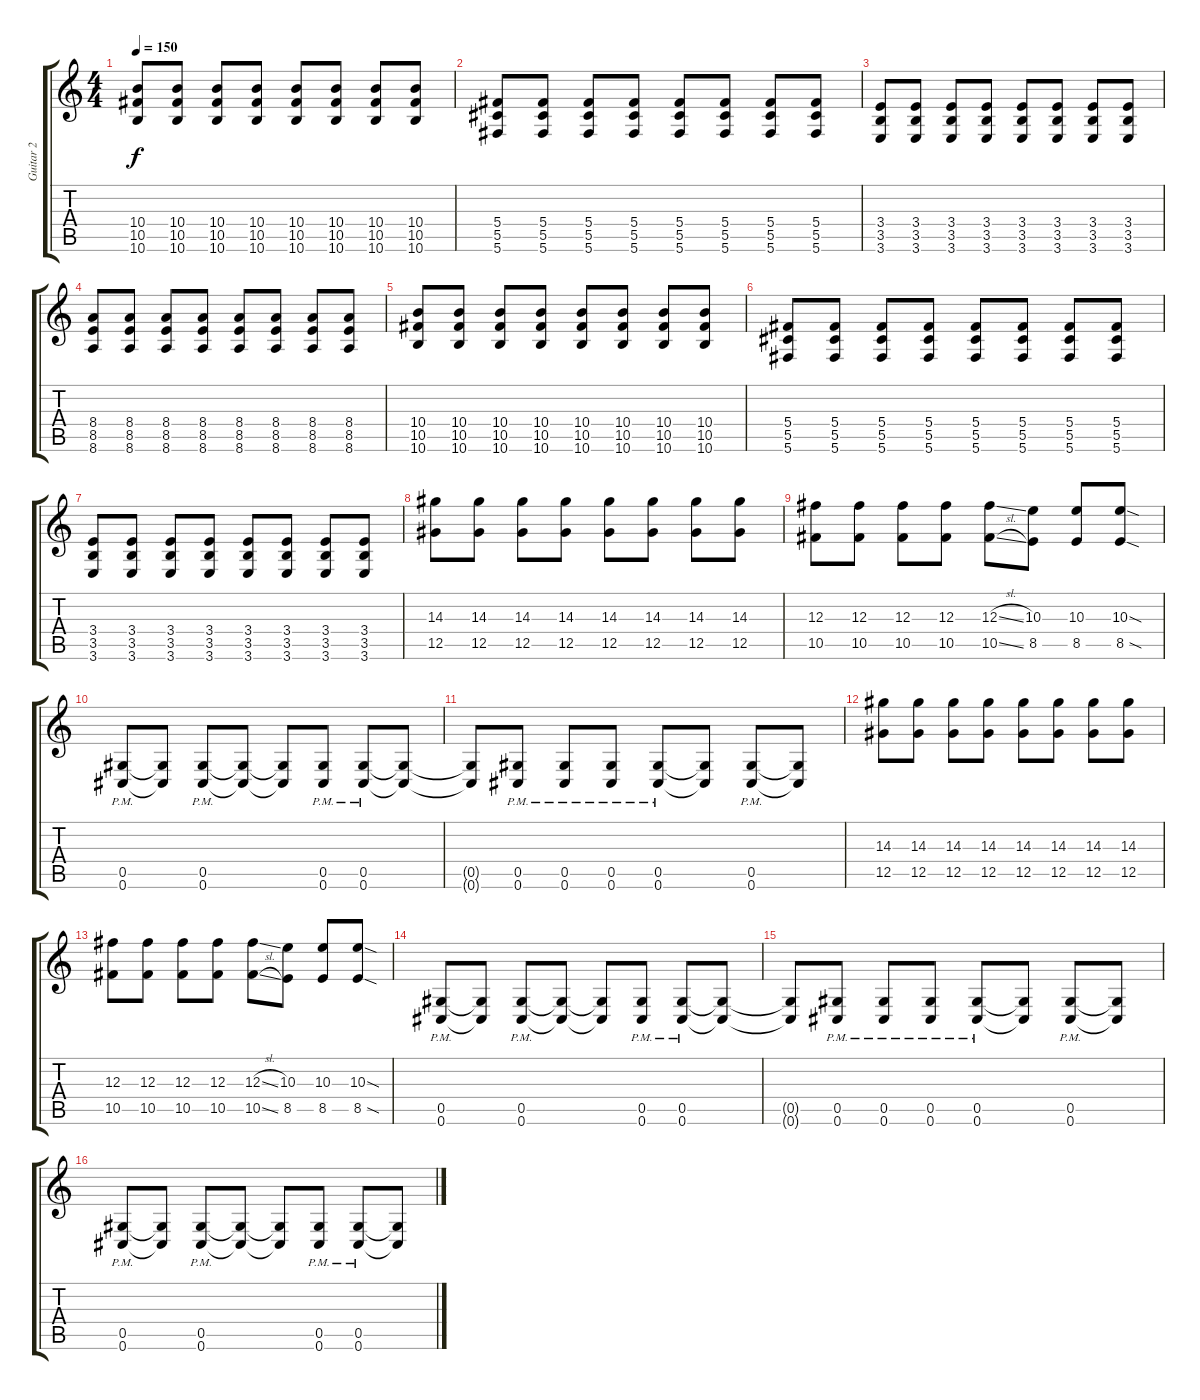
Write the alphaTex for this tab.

\track ("Guitar 2" "Guitar 2") {instrument distortionguitar}
\staff {score tabs}
\tuning (Eb4 Bb3 Gb3 Db3 Ab2 Db2) {hide}
\ts (4 4)
\tempo 150
\clef g2
\ks c
(10.4 10.5 10.6).8{dy f} (10.4 10.5 10.6).8 (10.4 10.5 10.6).8 (10.4 10.5 10.6).8 (10.4 10.5 10.6).8 (10.4 10.5 10.6).8 (10.4 10.5 10.6).8 (10.4 10.5 10.6).8 |
(5.4 5.5 5.6).8 (5.4 5.5 5.6).8 (5.4 5.5 5.6).8 (5.4 5.5 5.6).8 (5.4 5.5 5.6).8 (5.4 5.5 5.6).8 (5.4 5.5 5.6).8 (5.4 5.5 5.6).8 |
(3.4 3.5 3.6).8 (3.4 3.5 3.6).8 (3.4 3.5 3.6).8 (3.4 3.5 3.6).8 (3.4 3.5 3.6).8 (3.4 3.5 3.6).8 (3.4 3.5 3.6).8 (3.4 3.5 3.6).8 |
(8.4 8.5 8.6).8 (8.4 8.5 8.6).8 (8.4 8.5 8.6).8 (8.4 8.5 8.6).8 (8.4 8.5 8.6).8 (8.4 8.5 8.6).8 (8.4 8.5 8.6).8 (8.4 8.5 8.6).8 |
(10.4 10.5 10.6).8 (10.4 10.5 10.6).8 (10.4 10.5 10.6).8 (10.4 10.5 10.6).8 (10.4 10.5 10.6).8 (10.4 10.5 10.6).8 (10.4 10.5 10.6).8 (10.4 10.5 10.6).8 |
(5.4 5.5 5.6).8 (5.4 5.5 5.6).8 (5.4 5.5 5.6).8 (5.4 5.5 5.6).8 (5.4 5.5 5.6).8 (5.4 5.5 5.6).8 (5.4 5.5 5.6).8 (5.4 5.5 5.6).8 |
(3.4 3.5 3.6).8 (3.4 3.5 3.6).8 (3.4 3.5 3.6).8 (3.4 3.5 3.6).8 (3.4 3.5 3.6).8 (3.4 3.5 3.6).8 (3.4 3.5 3.6).8 (3.4 3.5 3.6).8 |
(14.3 12.5).8 (14.3 12.5).8 (14.3 12.5).8 (14.3 12.5).8 (14.3 12.5).8 (14.3 12.5).8 (14.3 12.5).8 (14.3 12.5).8 |
(12.3 10.5).8 (12.3 10.5).8 (12.3 10.5).8 (12.3 10.5).8 (12.3{sl} 10.5{sl}).8 (10.3 8.5).8 (10.3 8.5).8 (10.3{sod} 8.5{sod}).8 |
(0.5{pm} 0.6{pm}).8 (0.5{t} 0.6{t}).8 (0.5{pm} 0.6{pm}).8 (0.5{t} 0.6{t}).8 (0.5{t} 0.6{t}).8 (0.5{pm} 0.6{pm}).8 (0.5{pm} 0.6{pm}).8 (0.5{t} 0.6{t}).8 |
(0.5{t} 0.6{t}).8 (0.5{pm} 0.6{pm}).8 (0.5{pm} 0.6{pm}).8 (0.5{pm} 0.6{pm}).8 (0.5{pm} 0.6{pm}).8 (0.5{t} 0.6{t}).8 (0.5{pm} 0.6{pm}).8 (0.5{t} 0.6{t}).8 |
(14.3 12.5).8 (14.3 12.5).8 (14.3 12.5).8 (14.3 12.5).8 (14.3 12.5).8 (14.3 12.5).8 (14.3 12.5).8 (14.3 12.5).8 |
(12.3 10.5).8 (12.3 10.5).8 (12.3 10.5).8 (12.3 10.5).8 (12.3{sl} 10.5{sl}).8 (10.3 8.5).8 (10.3 8.5).8 (10.3{sod} 8.5{sod}).8 |
(0.5{pm} 0.6{pm}).8 (0.5{t} 0.6{t}).8 (0.5{pm} 0.6{pm}).8 (0.5{t} 0.6{t}).8 (0.5{t} 0.6{t}).8 (0.5{pm} 0.6{pm}).8 (0.5{pm} 0.6{pm}).8 (0.5{t} 0.6{t}).8 |
(0.5{t} 0.6{t}).8 (0.5{pm} 0.6{pm}).8 (0.5{pm} 0.6{pm}).8 (0.5{pm} 0.6{pm}).8 (0.5{pm} 0.6{pm}).8 (0.5{t} 0.6{t}).8 (0.5{pm} 0.6{pm}).8 (0.5{t} 0.6{t}).8 |
(0.5{pm} 0.6{pm}).8 (0.5{t} 0.6{t}).8 (0.5{pm} 0.6{pm}).8 (0.5{t} 0.6{t}).8 (0.5{t} 0.6{t}).8 (0.5{pm} 0.6{pm}).8 (0.5{pm} 0.6{pm}).8 (0.5{t} 0.6{t}).8
